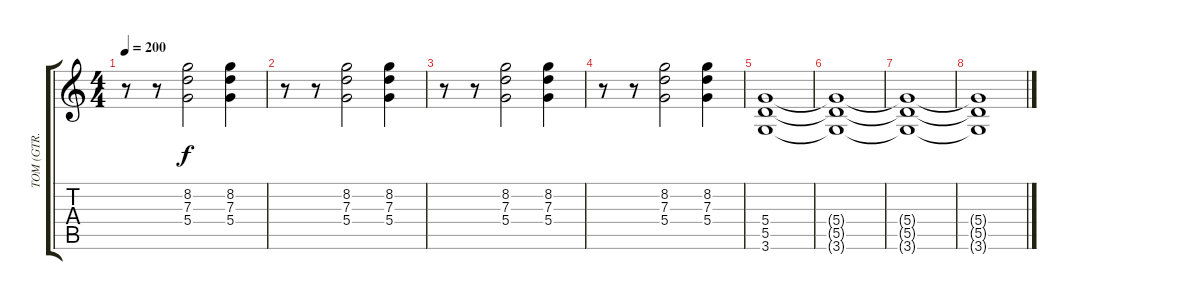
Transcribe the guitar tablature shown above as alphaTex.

\track ("TOM (GTR. LIMPIA)" "TOM (GTR. ") {instrument acousticguitarsteel}
\staff {score tabs}
\tuning (E4 B3 G3 D3 A2 E2) {hide}
\ts (4 4)
\tempo 200
\clef g2
\ks c
r.8{dy f} r.8 (8.2 7.3 5.4).2 (8.2 7.3 5.4).4 |
r.8 r.8 (8.2 7.3 5.4).2 (8.2 7.3 5.4).4 |
r.8 r.8 (8.2 7.3 5.4).2 (8.2 7.3 5.4).4 |
r.8 r.8 (8.2 7.3 5.4).2 (8.2 7.3 5.4).4 |
(5.4 5.5 3.6).1 |
(5.4{t} 5.5{t} 3.6{t}).1 |
(5.4{t} 5.5{t} 3.6{t}).1 |
(5.4{t} 5.5{t} 3.6{t}).1
